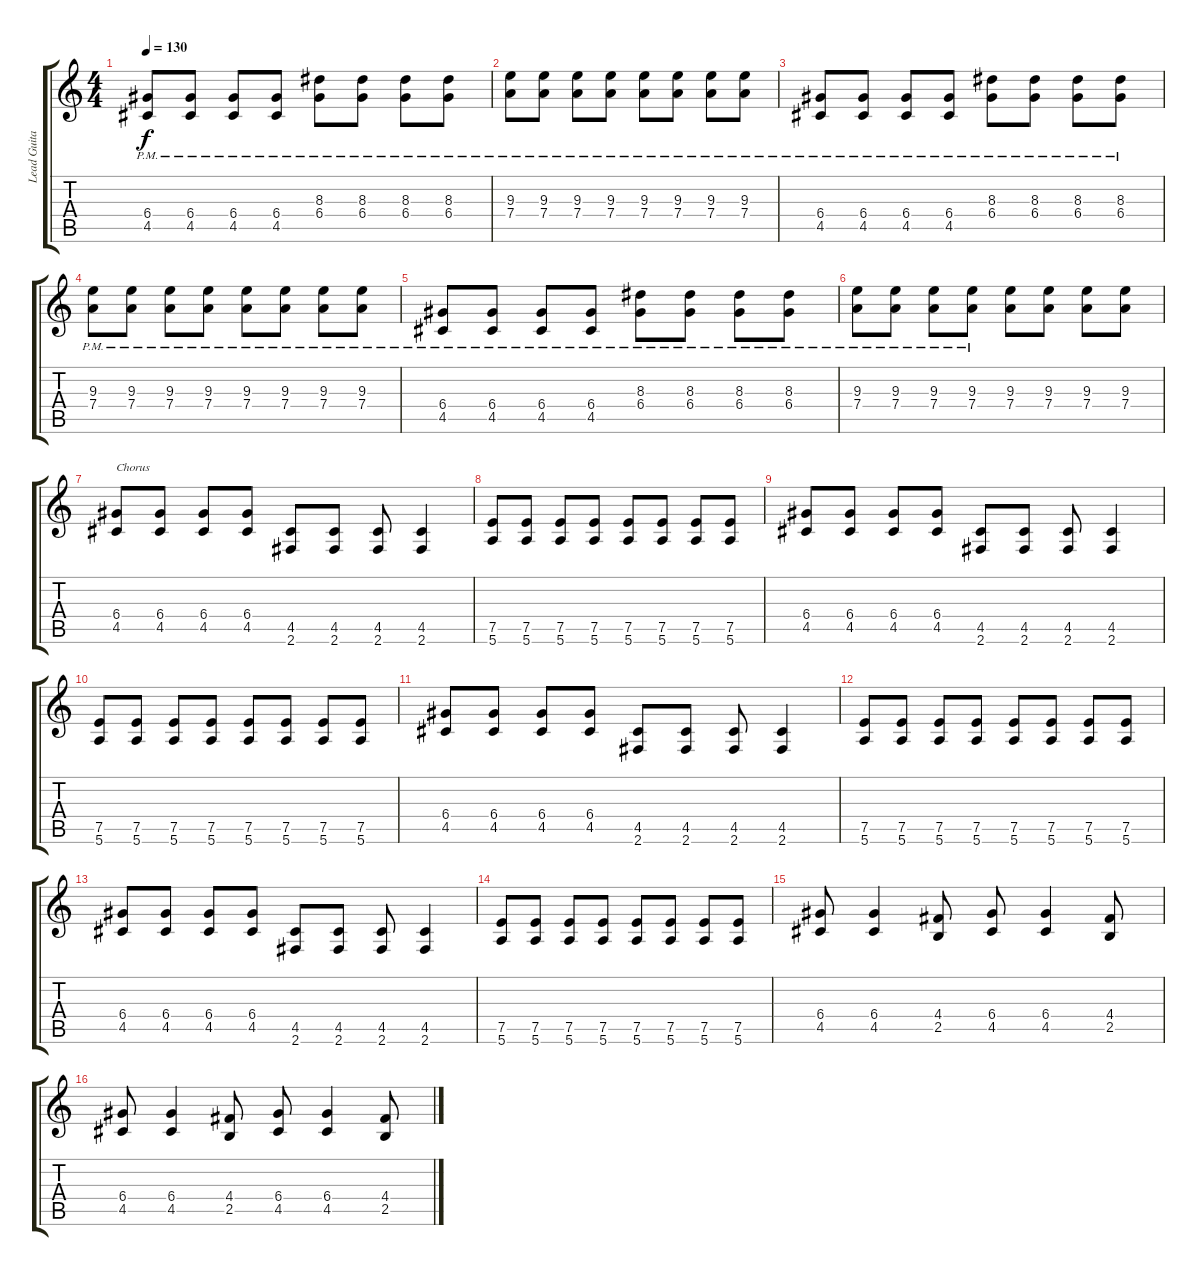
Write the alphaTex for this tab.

\track ("Lead Guitar" "Lead Guita") {instrument overdrivenguitar}
\staff {score tabs}
\tuning (E4 B3 G3 D3 A2 E2) {hide}
\ts (4 4)
\tempo 130
\clef g2
\ks c
(6.4{pm} 4.5{pm}).8{dy f} (6.4{pm} 4.5{pm}).8 (6.4{pm} 4.5{pm}).8 (6.4{pm} 4.5{pm}).8 (8.3{pm} 6.4{pm}).8 (8.3{pm} 6.4{pm}).8 (8.3{pm} 6.4{pm}).8 (8.3{pm} 6.4{pm}).8 |
(9.3{pm} 7.4{pm}).8 (9.3{pm} 7.4{pm}).8 (9.3{pm} 7.4{pm}).8 (9.3{pm} 7.4{pm}).8 (9.3{pm} 7.4{pm}).8 (9.3{pm} 7.4{pm}).8 (9.3{pm} 7.4{pm}).8 (9.3{pm} 7.4{pm}).8 |
(6.4{pm} 4.5{pm}).8 (6.4{pm} 4.5{pm}).8 (6.4{pm} 4.5{pm}).8 (6.4{pm} 4.5{pm}).8 (8.3{pm} 6.4{pm}).8 (8.3{pm} 6.4{pm}).8 (8.3{pm} 6.4{pm}).8 (8.3{pm} 6.4{pm}).8 |
(9.3{pm} 7.4{pm}).8 (9.3{pm} 7.4{pm}).8 (9.3{pm} 7.4{pm}).8 (9.3{pm} 7.4{pm}).8 (9.3{pm} 7.4{pm}).8 (9.3{pm} 7.4{pm}).8 (9.3{pm} 7.4{pm}).8 (9.3{pm} 7.4{pm}).8 |
(6.4{pm} 4.5{pm}).8 (6.4{pm} 4.5{pm}).8 (6.4{pm} 4.5{pm}).8 (6.4{pm} 4.5{pm}).8 (8.3{pm} 6.4{pm}).8 (8.3{pm} 6.4{pm}).8 (8.3{pm} 6.4{pm}).8 (8.3{pm} 6.4{pm}).8 |
(9.3{pm} 7.4{pm}).8 (9.3{pm} 7.4{pm}).8 (9.3{pm} 7.4{pm}).8 (9.3{pm} 7.4{pm}).8 (9.3 7.4).8 (9.3 7.4).8 (9.3 7.4).8 (9.3 7.4).8 |
(6.4 4.5).8{txt "Chorus"} (6.4 4.5).8 (6.4 4.5).8 (6.4 4.5).8 (4.5 2.6).8 (4.5 2.6).8 (4.5 2.6).8 (4.5 2.6).4 |
(7.5 5.6).8 (7.5 5.6).8 (7.5 5.6).8 (7.5 5.6).8 (7.5 5.6).8 (7.5 5.6).8 (7.5 5.6).8 (7.5 5.6).8 |
(6.4 4.5).8 (6.4 4.5).8 (6.4 4.5).8 (6.4 4.5).8 (4.5 2.6).8 (4.5 2.6).8 (4.5 2.6).8 (4.5 2.6).4 |
(7.5 5.6).8 (7.5 5.6).8 (7.5 5.6).8 (7.5 5.6).8 (7.5 5.6).8 (7.5 5.6).8 (7.5 5.6).8 (7.5 5.6).8 |
(6.4 4.5).8 (6.4 4.5).8 (6.4 4.5).8 (6.4 4.5).8 (4.5 2.6).8 (4.5 2.6).8 (4.5 2.6).8 (4.5 2.6).4 |
(7.5 5.6).8 (7.5 5.6).8 (7.5 5.6).8 (7.5 5.6).8 (7.5 5.6).8 (7.5 5.6).8 (7.5 5.6).8 (7.5 5.6).8 |
(6.4 4.5).8 (6.4 4.5).8 (6.4 4.5).8 (6.4 4.5).8 (4.5 2.6).8 (4.5 2.6).8 (4.5 2.6).8 (4.5 2.6).4 |
(7.5 5.6).8 (7.5 5.6).8 (7.5 5.6).8 (7.5 5.6).8 (7.5 5.6).8 (7.5 5.6).8 (7.5 5.6).8 (7.5 5.6).8 |
(6.4 4.5).8 (6.4 4.5).4 (4.4 2.5).8 (6.4 4.5).8 (6.4 4.5).4 (4.4 2.5).8 |
(6.4 4.5).8 (6.4 4.5).4 (4.4 2.5).8 (6.4 4.5).8 (6.4 4.5).4 (4.4 2.5).8
